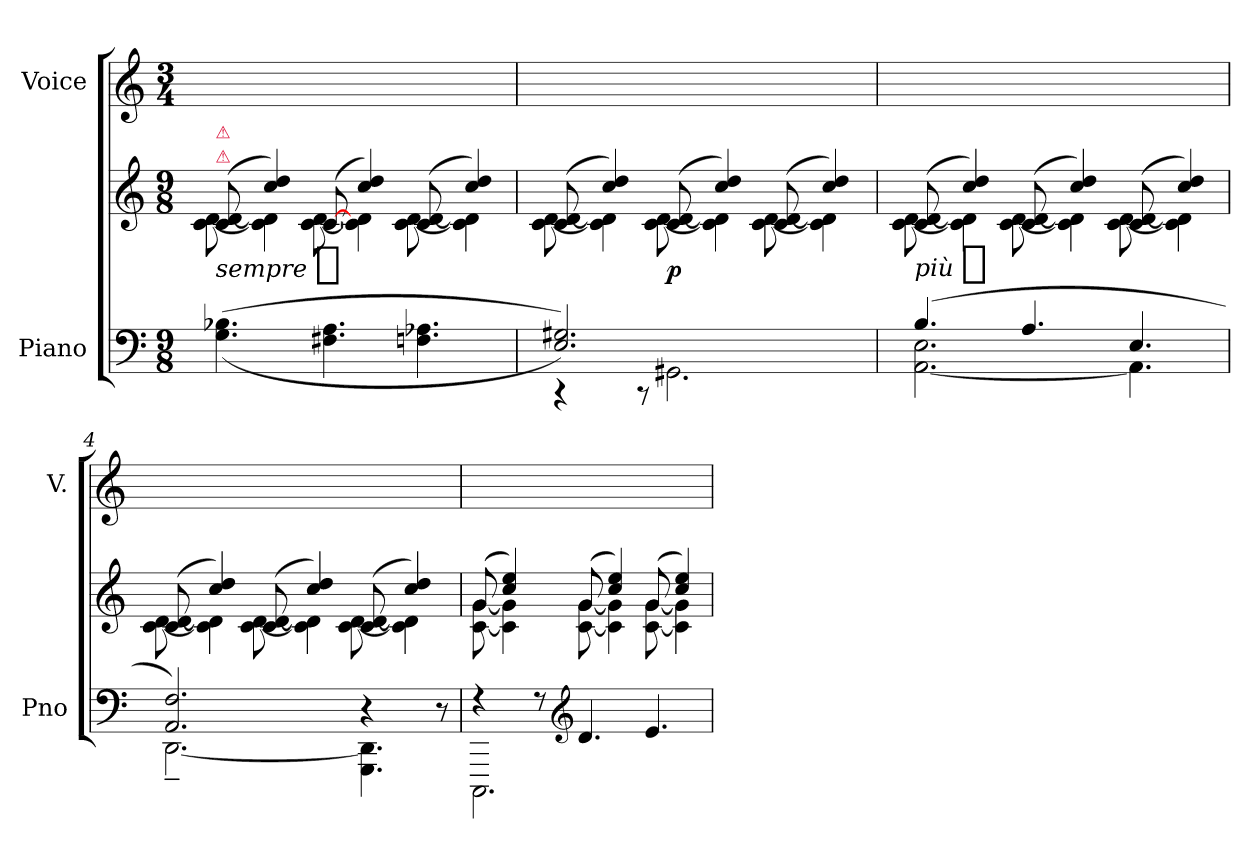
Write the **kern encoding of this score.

**kern	**kern	**dynam	**kern
*part2	*part2	*part2	*part1
*staff3	*staff2	*staff2/3	*staff1
*I"Piano	*	*	*I"Voice
*I'Pno	*	*	*I'V.
*clefF4	*clefG2	*	*clefG2
*k[]	*k[]	*	*k[]
*C:	*C:	*	*C:
*M9/8	*M9/8	*	*M3/4
*Xtuplet	*Xtuplet	*	*
=1	=1	=1	=1
*	*^	*	*
!	!LO:TX:a:color=crimson:t=⚠	!	!	!
!	!LO:TX:a:color=crimson:t=⚠	!	!	!
!	!	!	!LO:DY:t=sempre %s	!
(<(>6.G 6.B-X	(12c 12d	[12c [12d	pp	4ryy
.	6cc 6dd)	6c] 6d]	.	.
6.F#X 6.A	([12c	[12c [12d	.	8ryy
.	6cc 6dd)	6c] 6d]	.	.
.	.	.	.	8ryy
6.Fn 6.A-X	(12c 12d	[12c [12d	.	8ryy
.	6cc 6dd)	6c] 6d]	.	.
.	.	.	.	8ryy
=2	=2	=2	=2	=2
*^	*	*	*	*
2.E 2.G#X))	6rCC	(12c 12d	[12c [12d	.	8ryy
.	.	6cc 6dd)	6c] 6d]	.	.
.	.	.	.	.	8ryy
.	12rCC	.	.	.	.
.	3.GG#X	(12c 12d	[12c [12d	p	4ryy
.	.	6cc 6dd)	6c] 6d]	.	.
.	.	(12c 12d	[12c [12d	.	12ryy
.	.	6cc 6dd)	6c] 6d]	.	12ryy
.	.	.	.	.	12ryy
=3	=3	=3	=3	=3	=3
!	!	!	!	!LO:DY:t=più %s	!
(6.B	[3.AA 3.E	(12c 12d	[12c [12d	pp	8ryy
.	.	6cc 6dd)	6c] 6d]	.	.
.	.	.	.	.	8ryy
6.A	.	(12c 12d	[12c [12d	.	8ryy
.	.	6cc 6dd)	6c] 6d]	.	.
.	.	.	.	.	8ryy
6.E	6.AA]	(12c 12d	[12c [12d	.	8ryy
.	.	6cc 6dd)	6c] 6d]	.	.
.	.	.	.	.	8ryy
=4	=4	=4	=4	=4	=4
*	*^	*	*	*	*
2.AA 2.F)	[3.DD~	2ryy	(12c 12d	[12c [12d	.	8ryy
.	.	.	6cc 6dd)	6c] 6d]	.	.
.	.	.	.	.	.	8ryy
.	.	.	(12c 12d	[12c [12d	.	8ryy
.	.	.	6cc 6dd)	6c] 6d]	.	.
.	.	.	.	.	.	8ryy
.	6.GGG 6.DD]	6r	(12c 12d	[12c [12d	.	8ryy
.	.	.	6cc 6dd)	6c] 6d]	.	.
.	.	.	.	.	.	8ryy
.	.	12r	.	.	.	.
*	*v	*v	*	*	*	*
=5	=5	=5	=5	=5	=5
6r	2.CCC	(12g	[12c [12g	.	8ryy
.	.	6cc 6ee)	6c] 6g]	.	.
.	.	.	.	.	8ryy
12r	.	.	.	.	.
*clefG2	*	*	*	*	*
6.d	.	(12g	[12c [12g	.	4ryy
.	.	6cc 6ee)	6c] 6g]	.	.
6.e	.	(12g	[12c [12g	.	4ryy
.	.	6cc 6ee)	6c] 6g]	.	.
*v	*v	*	*	*	*
*	*v	*v	*	*
=	=	=	=
*-	*-	*-	*-
